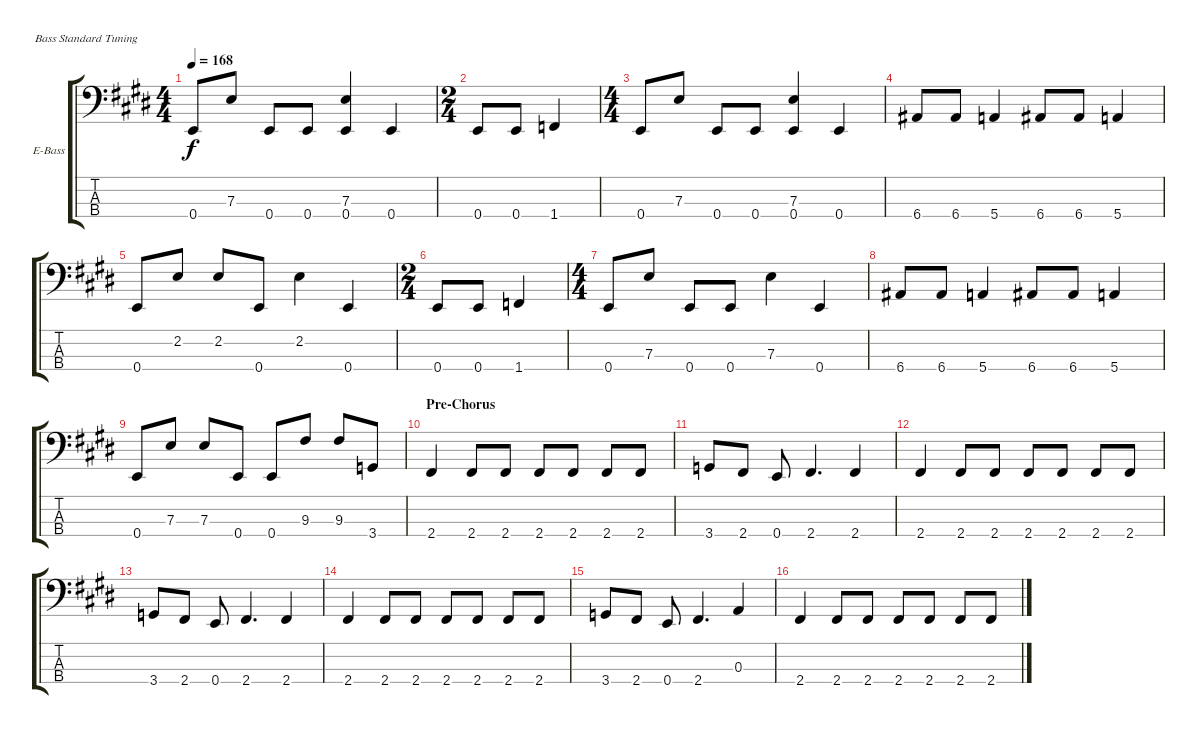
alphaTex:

\bracketExtendMode groupsimilarinstruments
\firstSystemTrackNameOrientation horizontal
\otherSystemsTrackNameOrientation horizontal
\track ("Bass" "E-Bass") {instrument electricbasspick}
\staff {score tabs}
\tuning (G2 D2 A1 E1)
\ts (4 4)
\tempo 168
\clef f4
\scale
1.07818
\ks e
0.4.8{dy f} 7.3.8 0.4.8 0.4.8 (7.3 0.4).4 0.4.4 |
\ts (2 4)
\scale
0.921816 0.4.8 0.4.8 1.4.4 |
\ts (4 4)
\scale
1.10845 0.4.8 7.3.8 0.4.8 0.4.8 (7.3 0.4).4 0.4.4 |
\scale
0.891551 6.4.8 6.4.8 5.4.4 6.4.8 6.4.8 5.4.4 |
\scale
1.07818 0.4.8 2.2.8 2.2.8 0.4.8 2.2.4 0.4.4 |
\ts (2 4)
\scale
0.921816 0.4.8 0.4.8 1.4.4 |
\ts (4 4)
\scale
1.10845 0.4.8 7.3.8 0.4.8 0.4.8 7.3.4 0.4.4 |
\scale
0.891551 6.4.8 6.4.8 5.4.4 6.4.8 6.4.8 5.4.4 |
\scale
1.07818 0.4.8 7.3.8 7.3.8 0.4.8 0.4.8 9.3.8 9.3.8 3.4.8 |
\section ("" "Pre-Chorus")
\scale
0.921816 2.4.4 2.4.8 2.4.8 2.4.8 2.4.8 2.4.8 2.4.8 |
\scale
1.07818 3.4.8 2.4.8 0.4.8 2.4.4{d} 2.4.4 |
\scale
0.921816 2.4.4 2.4.8 2.4.8 2.4.8 2.4.8 2.4.8 2.4.8 |
\scale
1.07818 3.4.8 2.4.8 0.4.8 2.4.4{d} 2.4.4 |
\scale
0.921816 2.4.4 2.4.8 2.4.8 2.4.8 2.4.8 2.4.8 2.4.8 |
\scale
1.07818 3.4.8 2.4.8 0.4.8 2.4.4{d} 0.3.4 |
\scale
0.921816 2.4.4 2.4.8 2.4.8 2.4.8 2.4.8 2.4.8 2.4.8
